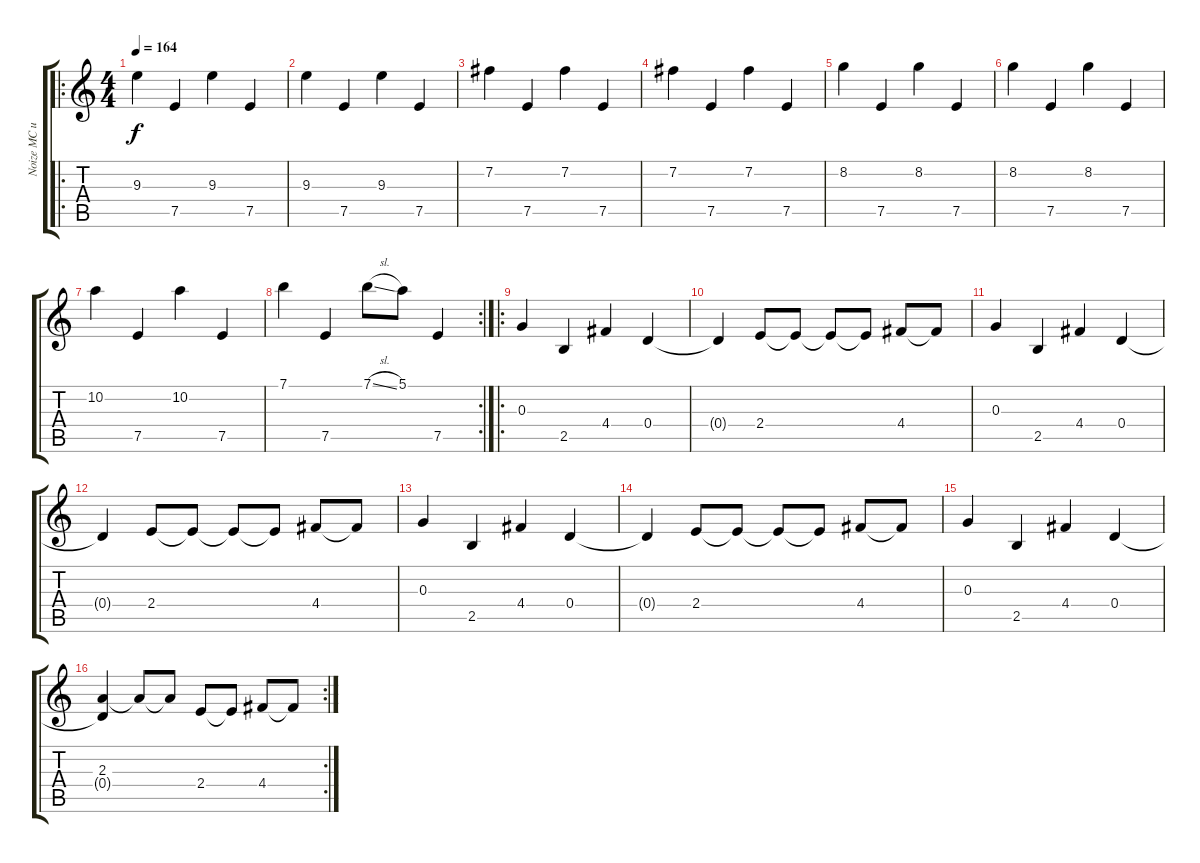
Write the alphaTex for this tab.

\track ("Noize MC играет в стандарте" "Noize MC и") {instrument electricguitarjazz}
\staff {score tabs}
\tuning (E4 B3 G3 D3 A2 E2) {hide}
\ro
\ts (4 4)
\tempo 164
\clef g2
\ks c
9.3.4{dy f} 7.5.4 9.3.4 7.5.4 |
9.3.4 7.5.4 9.3.4 7.5.4 |
7.2.4 7.5.4 7.2.4 7.5.4 |
7.2.4 7.5.4 7.2.4 7.5.4 |
8.2.4 7.5.4 8.2.4 7.5.4 |
8.2.4 7.5.4 8.2.4 7.5.4 |
10.2.4 7.5.4 10.2.4 7.5.4 |
\rc 2
7.1.4 7.5.4 7.1{sl}.8 5.1.8 7.5.4 |
\ro
0.3.4 2.5.4 4.4.4 0.4.4 |
0.4{t}.4 2.4.8 2.4{t}.8 2.4{t}.8 2.4{t}.8 4.4.8 4.4{t}.8 |
0.3.4 2.5.4 4.4.4 0.4.4 |
0.4{t}.4 2.4.8 2.4{t}.8 2.4{t}.8 2.4{t}.8 4.4.8 4.4{t}.8 |
0.3.4 2.5.4 4.4.4 0.4.4 |
0.4{t}.4 2.4.8 2.4{t}.8 2.4{t}.8 2.4{t}.8 4.4.8 4.4{t}.8 |
0.3.4 2.5.4 4.4.4 0.4.4 |
\rc 2
(2.3 0.4{t}).4 2.3{t}.8 2.3{t}.8 2.4.8 2.4{t}.8 4.4.8 4.4{t}.8
